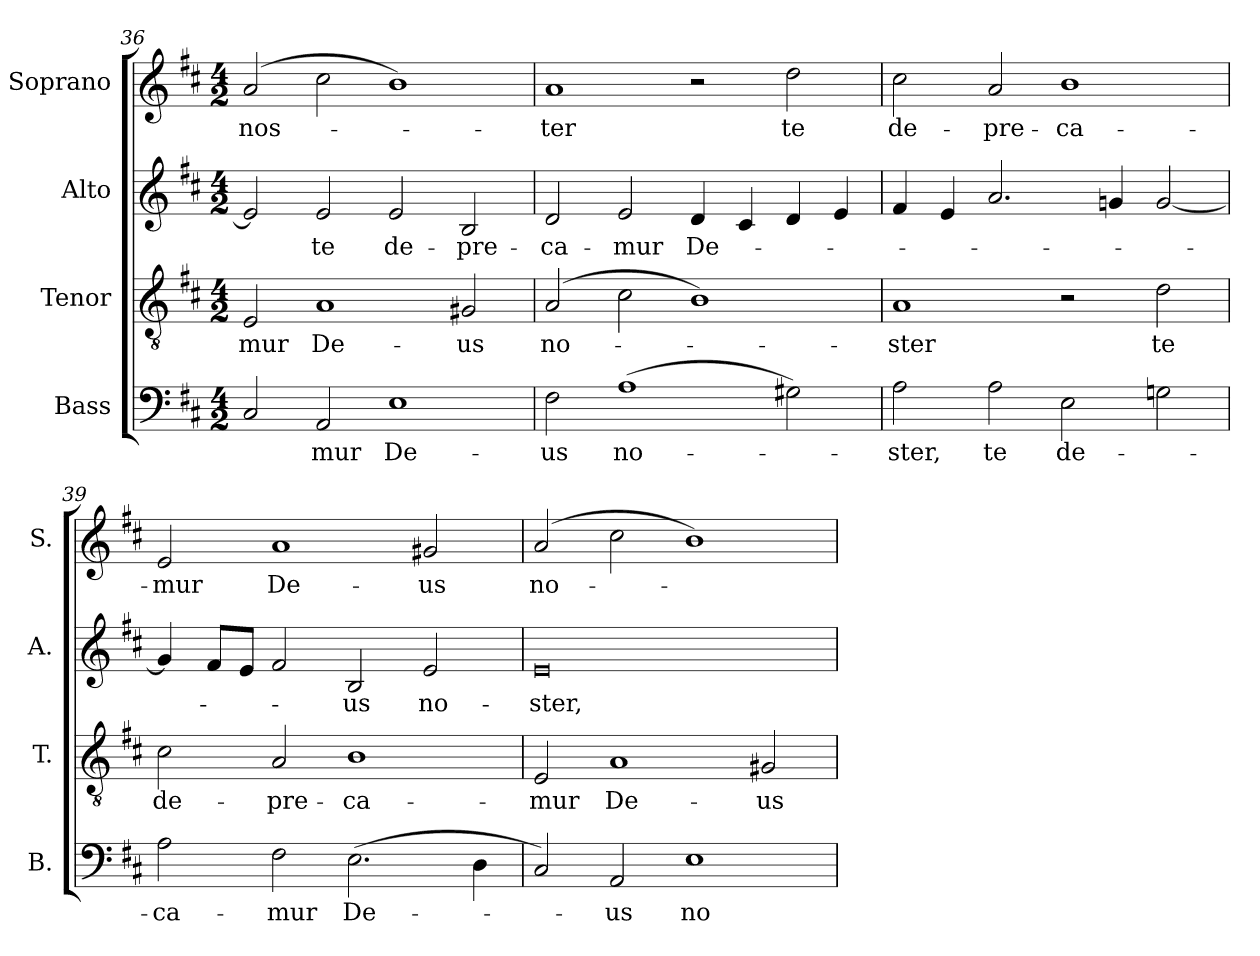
**kern	**text	**kern	**text	**kern	**text	**kern	**text
*part4	*part4	*part3	*part3	*part2	*part2	*part1	*part1
*staff4	*staff4	*staff3	*staff3	*staff2	*staff2	*staff1	*staff1
*I"Bass	*	*I"Tenor	*	*I"Alto	*	*I"Soprano	*
*I'B.	*	*I'T.	*	*I'A.	*	*I'S.	*
*clefF4	*	*clefGv2	*	*clefG2	*	*clefG2	*
*	*	*ITrd7c12	*	*	*	*	*
*k[f#c#]	*	*k[f#c#]	*	*k[f#c#]	*	*k[f#c#]	*
*D:	*	*D:	*	*D:	*	*D:	*
*M4/2	*	*M4/2	*	*M4/2	*	*M4/2	*
=36	=36	=36	=36	=36	=36	=36	=36
!	!	!	!LO:LY:b:color=#000000	!	!	!	!
!	!	!	!	!	!	!	!LO:LY:b:color=#000000
2C#i/	.	2EEi/	-mur	2ei/]	.	(2ai/	nos-
!	!LO:LY:b:color=#000000	!	!	!	!	!	!
!	!	!	!LO:LY:b:color=#000000	!	!	!	!
!	!	!	!	!	!LO:LY:b:color=#000000	!	!
2AAi/	-mur	1AAi	De-	2ei/	te	2cc#i\	.
!	!LO:LY:b:color=#000000	!	!	!	!	!	!
!	!	!	!	!	!LO:LY:b:color=#000000	!	!
1Ei	De-	.	.	2ei/	de-	1bi)	.
!	!	!	!LO:LY:b:color=#000000	!	!	!	!
!	!	!	!	!	!LO:LY:b:color=#000000	!	!
.	.	2GG#Xi/	-us	2Bi/	-pre-	.	.
=37	=37	=37	=37	=37	=37	=37	=37
!	!LO:LY:b:color=#000000	!	!	!	!	!	!
!	!	!	!LO:LY:b:color=#000000	!	!	!	!
!	!	!	!	!	!LO:LY:b:color=#000000	!	!
!	!	!	!	!	!	!	!LO:LY:b:color=#000000
2F#i\	-us	(2AAi/	no-	2di/	-ca-	1ai	-ter
!	!LO:LY:b:color=#000000	!	!	!	!	!	!
!	!	!	!	!	!LO:LY:b:color=#000000	!	!
(1Ai	no-	2C#i\	.	2ei/	-mur	.	.
!	!	!	!	!	!LO:LY:b:color=#000000	!	!
.	.	1BBi)	.	4di/	De-	2r	.
.	.	.	.	4c#i/	.	.	.
!	!	!	!	!	!	!	!LO:LY:b:color=#000000
2G#Xi\)	.	.	.	4di/	.	2ddi\	te
.	.	.	.	4ei/	.	.	.
!!LO:LB:g=z
=38	=38	=38	=38	=38	=38	=38	=38
!	!LO:LY:b:color=#000000	!	!	!	!	!	!
!	!	!	!LO:LY:b:color=#000000	!	!	!	!
!	!	!	!	!	!	!	!LO:LY:b:color=#000000
2Ai\	-ster,	1AAi	-ster	4f#i/	.	2cc#i\	de-
.	.	.	.	4ei/	.	.	.
!	!LO:LY:b:color=#000000	!	!	!	!	!	!
!	!	!	!	!	!	!	!LO:LY:b:color=#000000
2Ai\	te	.	.	2.ai/	.	2ai/	-pre-
!	!LO:LY:b:color=#000000	!	!	!	!	!	!
!	!	!	!	!	!	!	!LO:LY:b:color=#000000
2Ei\	de-	2r	.	.	.	1bi	-ca-
.	.	.	.	4gni/	.	.	.
!	!	!	!LO:LY:b:color=#000000	!	!	!	!
2Gni\	.	2Di\	te	[2gi/	.	.	.
=39	=39	=39	=39	=39	=39	=39	=39
!	!LO:LY:b:color=#000000	!	!	!	!	!	!
!	!	!	!LO:LY:b:color=#000000	!	!	!	!
!	!	!	!	!	!	!	!LO:LY:b:color=#000000
2Ai\	-ca-	2C#i\	de-	4gi/]	.	2ei/	-mur
.	.	.	.	8f#i/L	.	.	.
.	.	.	.	8ei/J	.	.	.
!	!LO:LY:b:color=#000000	!	!	!	!	!	!
!	!	!	!LO:LY:b:color=#000000	!	!	!	!
!	!	!	!	!	!	!	!LO:LY:b:color=#000000
2F#i\	-mur	2AAi/	-pre-	2f#i/	.	1ai	De-
!	!LO:LY:b:color=#000000	!	!	!	!	!	!
!	!	!	!LO:LY:b:color=#000000	!	!	!	!
!	!	!	!	!	!LO:LY:b:color=#000000	!	!
(2.Ei\	De-	1BBi	-ca-	2Bi/	-us	.	.
!	!	!	!	!	!LO:LY:b:color=#000000	!	!
!	!	!	!	!	!	!	!LO:LY:b:color=#000000
.	.	.	.	2ei/	no-	2g#Xi/	-us
4Di\	.	.	.	.	.	.	.
=40	=40	=40	=40	=40	=40	=40	=40
!	!	!	!LO:LY:b:color=#000000	!	!	!	!
!	!	!	!	!	!LO:LY:b:color=#000000	!	!
!	!	!	!	!	!	!	!LO:LY:b:color=#000000
2C#i/)	.	2EEi/	-mur	0ei	-ster,	(2ai/	no-
!	!LO:LY:b:color=#000000	!	!	!	!	!	!
!	!	!	!LO:LY:b:color=#000000	!	!	!	!
2AAi/	-us	1AAi	De-	.	.	2cc#i\	.
!	!LO:LY:b:color=#000000	!	!	!	!	!	!
1Ei	no-	.	.	.	.	1bi)	.
!	!	!	!LO:LY:b:color=#000000	!	!	!	!
.	.	2GG#Xi/	-us	.	.	.	.
=	=	=	=	=	=	=	=
*-	*-	*-	*-	*-	*-	*-	*-
